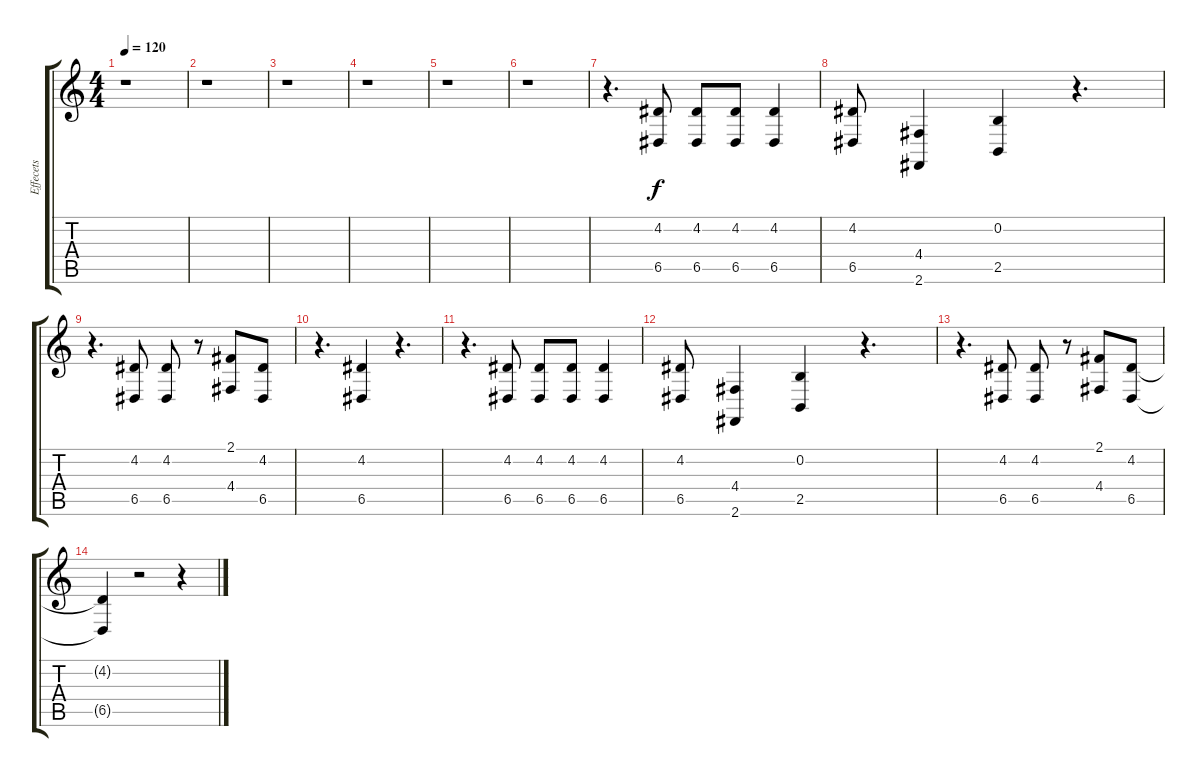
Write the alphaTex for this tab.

\track ("Effecets" "Effecets") {instrument fx5brightness}
\staff {score tabs}
\tuning (E4 B3 G3 D3 A2 E2) {hide}
\ts (4 4)
\tempo 120
\clef g2
\ks c
r.1{dy f} |
r.1 |
r.1 |
r.1 |
r.1 |
r.1 |
r.4{d} (4.2 6.5).8 (4.2 6.5).8 (4.2 6.5).8 (4.2 6.5).4 |
(4.2 6.5).8 (4.4 2.6).4 (0.2 2.5).4 r.4{d} |
r.4{d} (4.2 6.5).8 (4.2 6.5).8 r.8 (2.1 4.4).8 (4.2 6.5).8 |
r.4{d} (4.2 6.5).4 r.4{d} |
r.4{d} (4.2 6.5).8 (4.2 6.5).8 (4.2 6.5).8 (4.2 6.5).4 |
(4.2 6.5).8 (4.4 2.6).4 (0.2 2.5).4 r.4{d} |
r.4{d} (4.2 6.5).8 (4.2 6.5).8 r.8 (2.1 4.4).8 (4.2 6.5).8 |
(4.2{t} 6.5{t}).4 r.2 r.4
